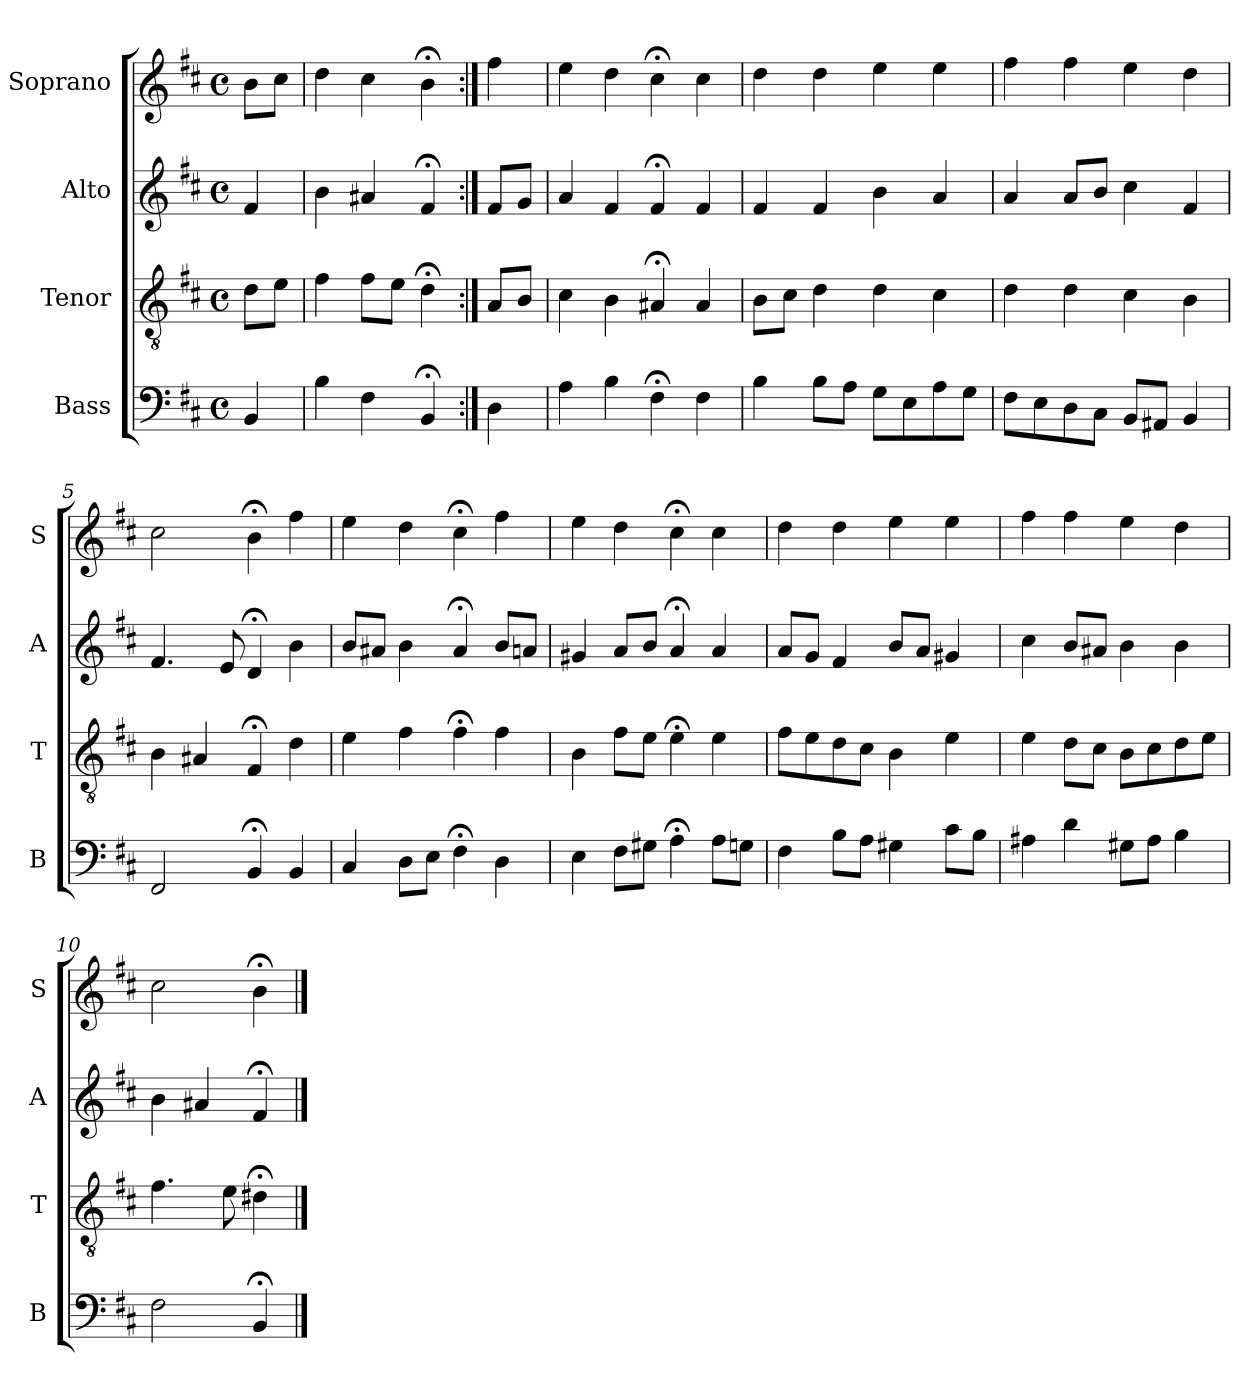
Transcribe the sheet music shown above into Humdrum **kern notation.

**kern	**kern	**kern	**kern
*part4	*part3	*part2	*part1
*staff4	*staff3	*staff2	*staff1
*I"Bass	*I"Tenor	*I"Alto	*I"Soprano
*I'B	*I'T	*I'A	*I'S
*clefF4	*clefGv2	*clefG2	*clefG2
*k[f#c#]	*k[f#c#]	*k[f#c#]	*k[f#c#]
*b:	*b:	*b:	*b:
*M4/4	*M4/4	*M4/4	*M4/4
*met(c)	*met(c)	*met(c)	*met(c)
*MM100	*MM100	*MM100	*MM100
=	=	=	=
4BB	8dL	4f#	8bL
.	8eJ	.	8cc#J
=1	=1	=1	=1
4B	4f#	4b	4dd
4F#	8f#L	4a#X	4cc#
.	8eJ	.	.
4BB;<	4d;<	4f#;<	4b;<
=:|!	=:|!	=:|!	=:|!
4D	8AL	8f#L	4ff#
.	8BJ	8gJ	.
=2	=2	=2	=2
4A	4c#	4a	4ee
4B	4B	4f#	4dd
4F#;<	4A#X;<	4f#;<	4cc#;<
4F#	4A#	4f#	4cc#
=3	=3	=3	=3
4B	8BL	4f#	4dd
.	8c#J	.	.
8BL	4d	4f#	4dd
8AJ	.	.	.
8GL	4d	4b	4ee
8E	.	.	.
8A	4c#	4a	4ee
8GJ	.	.	.
=4	=4	=4	=4
8F#L	4d	4a	4ff#
8E	.	.	.
8D	4d	8aL	4ff#
8C#J	.	8bJ	.
8BBL	4c#	4cc#	4ee
8AA#XJ	.	.	.
4BB	4B	4f#	4dd
=5	=5	=5	=5
2FF#	4B	4.f#	2cc#
.	4A#X	.	.
.	.	8e	.
4BB;<	4F#;<	4d;<	4b;<
4BB	4d	4b	4ff#
=6	=6	=6	=6
4C#	4e	8bL	4ee
.	.	8a#XJ	.
8DL	4f#	4b	4dd
8EJ	.	.	.
4F#;<	4f#;<	4a#;<	4cc#;<
4D	4f#	8bL	4ff#
.	.	8anJ	.
=7	=7	=7	=7
4E	4B	4g#X	4ee
8F#L	8f#L	8aL	4dd
8G#XJ	8eJ	8bJ	.
4A;<	4e;<	4a;<	4cc#;<
8AL	4e	4a	4cc#
8GnJ	.	.	.
=8	=8	=8	=8
4F#	8f#L	8aL	4dd
.	8e	8gJ	.
8BL	8d	4f#	4dd
8AJ	8c#J	.	.
4G#X	4B	8bL	4ee
.	.	8aJ	.
8c#L	4e	4g#X	4ee
8BJ	.	.	.
=9	=9	=9	=9
4A#X	4e	4cc#	4ff#
4d	8dL	8bL	4ff#
.	8c#J	8a#XJ	.
8G#XL	8BL	4b	4ee
8A#J	8c#	.	.
4B	8d	4b	4dd
.	8eJ	.	.
=10	=10	=10	=10
2F#	4.f#	4b	2cc#
.	.	4a#X	.
.	8e	.	.
4BB;<	4d#X;<	4f#;<	4b;<
==	==	==	==
*-	*-	*-	*-
